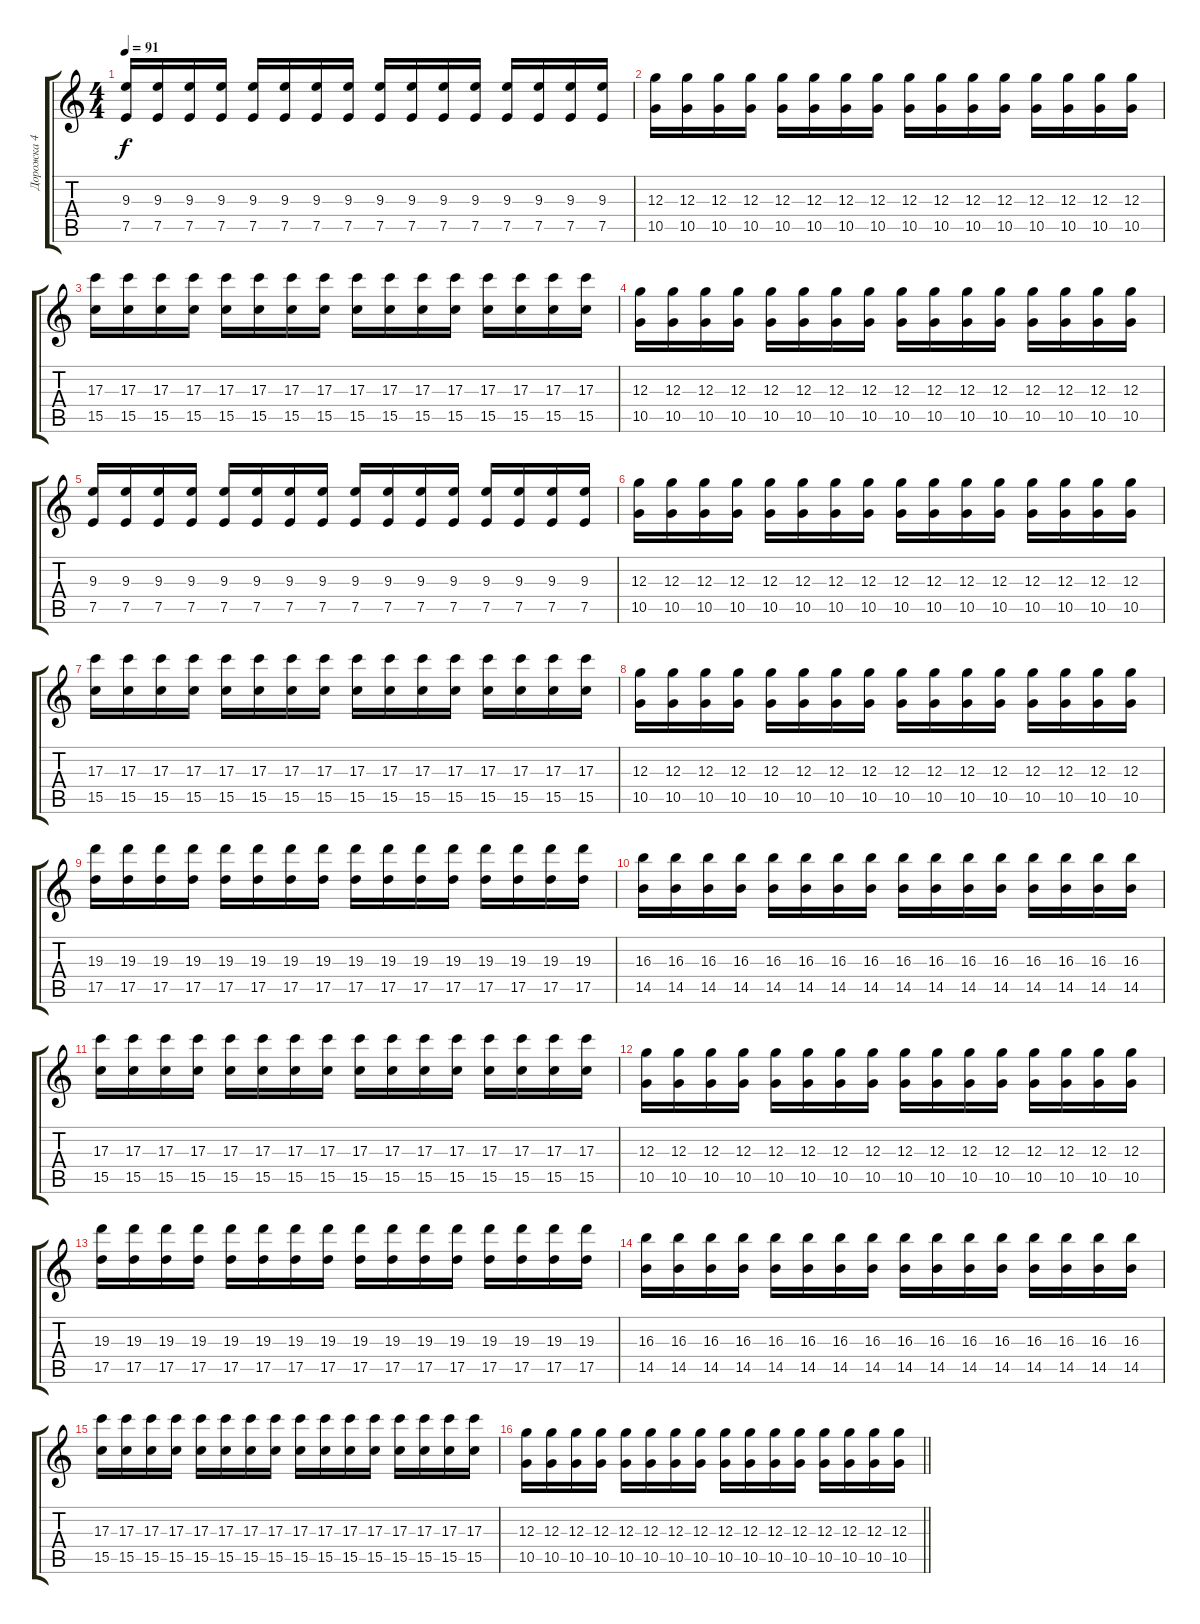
\track ("Дорожка 4" "Дорожка 4") {instrument overdrivenguitar}
\staff {score tabs}
\tuning (E4 B3 G3 D3 A2 E2) {hide}
\ts (4 4)
\tempo 91
\clef g2
\ks c
(9.3 7.5).16{dy f} (9.3 7.5).16 (9.3 7.5).16 (9.3 7.5).16 (9.3 7.5).16 (9.3 7.5).16 (9.3 7.5).16 (9.3 7.5).16 (9.3 7.5).16 (9.3 7.5).16 (9.3 7.5).16 (9.3 7.5).16 (9.3 7.5).16 (9.3 7.5).16 (9.3 7.5).16 (9.3 7.5).16 |
(12.3 10.5).16 (12.3 10.5).16 (12.3 10.5).16 (12.3 10.5).16 (12.3 10.5).16 (12.3 10.5).16 (12.3 10.5).16 (12.3 10.5).16 (12.3 10.5).16 (12.3 10.5).16 (12.3 10.5).16 (12.3 10.5).16 (12.3 10.5).16 (12.3 10.5).16 (12.3 10.5).16 (12.3 10.5).16 |
(17.3 15.5).16 (17.3 15.5).16 (17.3 15.5).16 (17.3 15.5).16 (17.3 15.5).16 (17.3 15.5).16 (17.3 15.5).16 (17.3 15.5).16 (17.3 15.5).16 (17.3 15.5).16 (17.3 15.5).16 (17.3 15.5).16 (17.3 15.5).16 (17.3 15.5).16 (17.3 15.5).16 (17.3 15.5).16 |
(12.3 10.5).16 (12.3 10.5).16 (12.3 10.5).16 (12.3 10.5).16 (12.3 10.5).16 (12.3 10.5).16 (12.3 10.5).16 (12.3 10.5).16 (12.3 10.5).16 (12.3 10.5).16 (12.3 10.5).16 (12.3 10.5).16 (12.3 10.5).16 (12.3 10.5).16 (12.3 10.5).16 (12.3 10.5).16 |
(9.3 7.5).16 (9.3 7.5).16 (9.3 7.5).16 (9.3 7.5).16 (9.3 7.5).16 (9.3 7.5).16 (9.3 7.5).16 (9.3 7.5).16 (9.3 7.5).16 (9.3 7.5).16 (9.3 7.5).16 (9.3 7.5).16 (9.3 7.5).16 (9.3 7.5).16 (9.3 7.5).16 (9.3 7.5).16 |
(12.3 10.5).16 (12.3 10.5).16 (12.3 10.5).16 (12.3 10.5).16 (12.3 10.5).16 (12.3 10.5).16 (12.3 10.5).16 (12.3 10.5).16 (12.3 10.5).16 (12.3 10.5).16 (12.3 10.5).16 (12.3 10.5).16 (12.3 10.5).16 (12.3 10.5).16 (12.3 10.5).16 (12.3 10.5).16 |
(17.3 15.5).16 (17.3 15.5).16 (17.3 15.5).16 (17.3 15.5).16 (17.3 15.5).16 (17.3 15.5).16 (17.3 15.5).16 (17.3 15.5).16 (17.3 15.5).16 (17.3 15.5).16 (17.3 15.5).16 (17.3 15.5).16 (17.3 15.5).16 (17.3 15.5).16 (17.3 15.5).16 (17.3 15.5).16 |
(12.3 10.5).16 (12.3 10.5).16 (12.3 10.5).16 (12.3 10.5).16 (12.3 10.5).16 (12.3 10.5).16 (12.3 10.5).16 (12.3 10.5).16 (12.3 10.5).16 (12.3 10.5).16 (12.3 10.5).16 (12.3 10.5).16 (12.3 10.5).16 (12.3 10.5).16 (12.3 10.5).16 (12.3 10.5).16 |
(19.3 17.5).16 (19.3 17.5).16 (19.3 17.5).16 (19.3 17.5).16 (19.3 17.5).16 (19.3 17.5).16 (19.3 17.5).16 (19.3 17.5).16 (19.3 17.5).16 (19.3 17.5).16 (19.3 17.5).16 (19.3 17.5).16 (19.3 17.5).16 (19.3 17.5).16 (19.3 17.5).16 (19.3 17.5).16 |
(16.3 14.5).16 (16.3 14.5).16 (16.3 14.5).16 (16.3 14.5).16 (16.3 14.5).16 (16.3 14.5).16 (16.3 14.5).16 (16.3 14.5).16 (16.3 14.5).16 (16.3 14.5).16 (16.3 14.5).16 (16.3 14.5).16 (16.3 14.5).16 (16.3 14.5).16 (16.3 14.5).16 (16.3 14.5).16 |
(17.3 15.5).16 (17.3 15.5).16 (17.3 15.5).16 (17.3 15.5).16 (17.3 15.5).16 (17.3 15.5).16 (17.3 15.5).16 (17.3 15.5).16 (17.3 15.5).16 (17.3 15.5).16 (17.3 15.5).16 (17.3 15.5).16 (17.3 15.5).16 (17.3 15.5).16 (17.3 15.5).16 (17.3 15.5).16 |
(12.3 10.5).16 (12.3 10.5).16 (12.3 10.5).16 (12.3 10.5).16 (12.3 10.5).16 (12.3 10.5).16 (12.3 10.5).16 (12.3 10.5).16 (12.3 10.5).16 (12.3 10.5).16 (12.3 10.5).16 (12.3 10.5).16 (12.3 10.5).16 (12.3 10.5).16 (12.3 10.5).16 (12.3 10.5).16 |
(19.3 17.5).16 (19.3 17.5).16 (19.3 17.5).16 (19.3 17.5).16 (19.3 17.5).16 (19.3 17.5).16 (19.3 17.5).16 (19.3 17.5).16 (19.3 17.5).16 (19.3 17.5).16 (19.3 17.5).16 (19.3 17.5).16 (19.3 17.5).16 (19.3 17.5).16 (19.3 17.5).16 (19.3 17.5).16 |
(16.3 14.5).16 (16.3 14.5).16 (16.3 14.5).16 (16.3 14.5).16 (16.3 14.5).16 (16.3 14.5).16 (16.3 14.5).16 (16.3 14.5).16 (16.3 14.5).16 (16.3 14.5).16 (16.3 14.5).16 (16.3 14.5).16 (16.3 14.5).16 (16.3 14.5).16 (16.3 14.5).16 (16.3 14.5).16 |
(17.3 15.5).16 (17.3 15.5).16 (17.3 15.5).16 (17.3 15.5).16 (17.3 15.5).16 (17.3 15.5).16 (17.3 15.5).16 (17.3 15.5).16 (17.3 15.5).16 (17.3 15.5).16 (17.3 15.5).16 (17.3 15.5).16 (17.3 15.5).16 (17.3 15.5).16 (17.3 15.5).16 (17.3 15.5).16 |
\barLineRight lightlight
(12.3 10.5).16 (12.3 10.5).16 (12.3 10.5).16 (12.3 10.5).16 (12.3 10.5).16 (12.3 10.5).16 (12.3 10.5).16 (12.3 10.5).16 (12.3 10.5).16 (12.3 10.5).16 (12.3 10.5).16 (12.3 10.5).16 (12.3 10.5).16 (12.3 10.5).16 (12.3 10.5).16 (12.3 10.5).16
